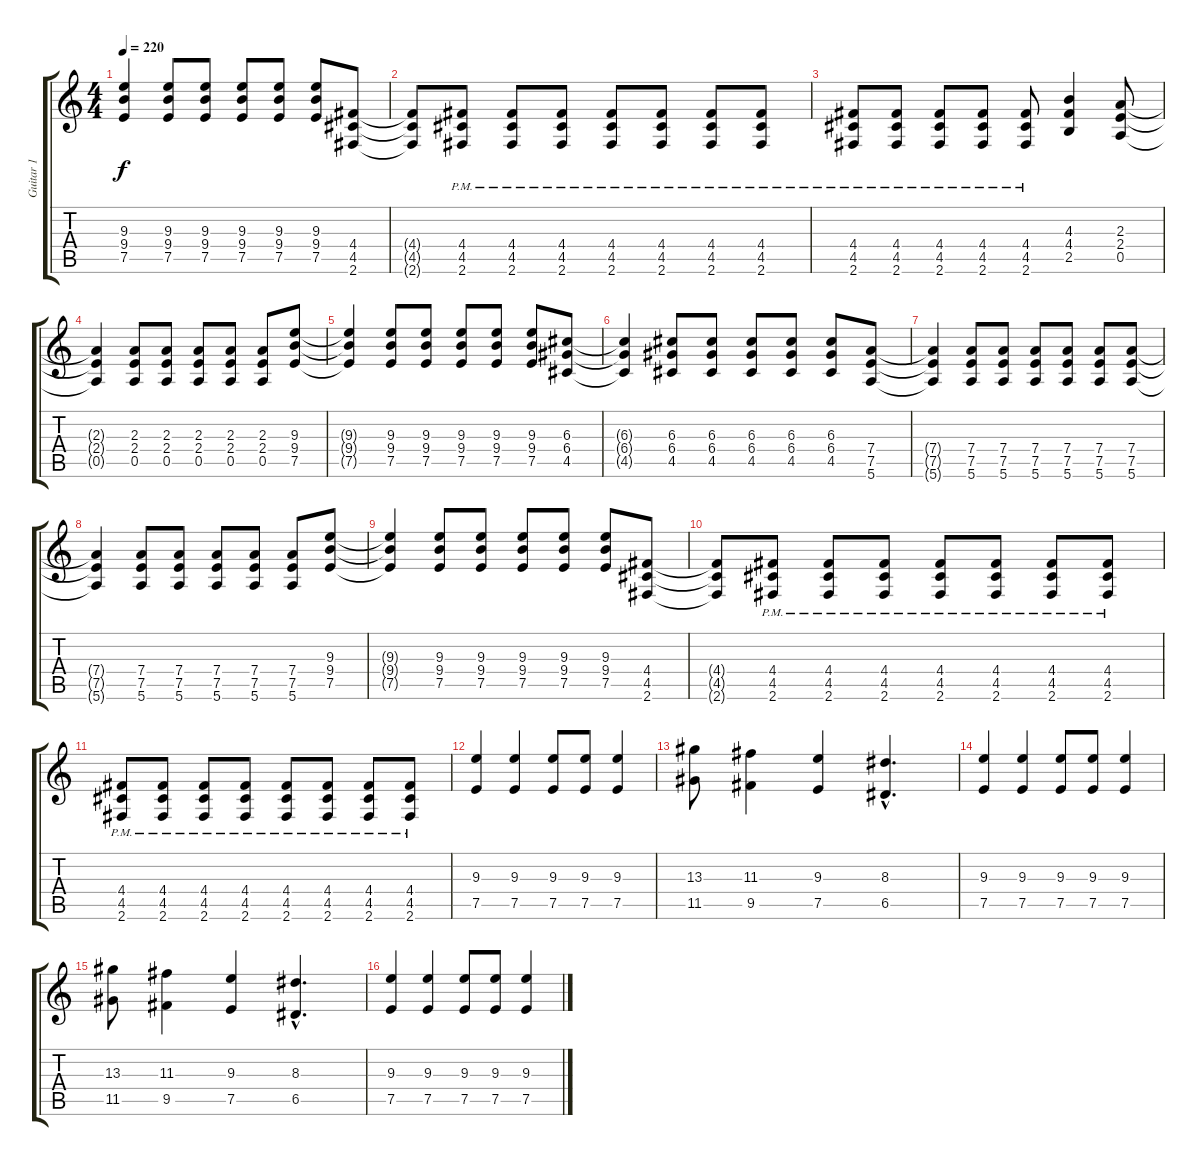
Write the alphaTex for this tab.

\track ("Guitar 1" "Guitar 1") {instrument distortionguitar}
\staff {score tabs}
\tuning (E4 B3 G3 D3 A2 E2) {hide}
\ts (4 4)
\tempo 220
\clef g2
\ks c
(9.3{t} 9.4{t} 7.5{t}).4{dy f} (9.3 9.4 7.5).8 (9.3 9.4 7.5).8 (9.3 9.4 7.5).8 (9.3 9.4 7.5).8 (9.3 9.4 7.5).8 (4.4 4.5 2.6).8 |
(4.4{t} 4.5{t} 2.6{t}).8 (4.4{pm} 4.5{pm} 2.6{pm}).8 (4.4{pm} 4.5{pm} 2.6{pm}).8 (4.4{pm} 4.5{pm} 2.6{pm}).8 (4.4{pm} 4.5{pm} 2.6{pm}).8 (4.4{pm} 4.5{pm} 2.6{pm}).8 (4.4{pm} 4.5{pm} 2.6{pm}).8 (4.4{pm} 4.5{pm} 2.6{pm}).8 |
(4.4{pm} 4.5{pm} 2.6{pm}).8 (4.4{pm} 4.5{pm} 2.6{pm}).8 (4.4{pm} 4.5{pm} 2.6{pm}).8 (4.4{pm} 4.5{pm} 2.6{pm}).8 (4.4{pm} 4.5{pm} 2.6{pm}).8 (4.3 4.4 2.5).4 (2.3 2.4 0.5).8 |
(2.3{t} 2.4{t} 0.5{t}).4 (2.3 2.4 0.5).8 (2.3 2.4 0.5).8 (2.3 2.4 0.5).8 (2.3 2.4 0.5).8 (2.3 2.4 0.5).8 (9.3 9.4 7.5).8 |
(9.3{t} 9.4{t} 7.5{t}).4 (9.3 9.4 7.5).8 (9.3 9.4 7.5).8 (9.3 9.4 7.5).8 (9.3 9.4 7.5).8 (9.3 9.4 7.5).8 (6.3 6.4 4.5).8 |
(6.3{t} 6.4{t} 4.5{t}).4 (6.3 6.4 4.5).8 (6.3 6.4 4.5).8 (6.3 6.4 4.5).8 (6.3 6.4 4.5).8 (6.3 6.4 4.5).8 (7.4 7.5 5.6).8 |
(7.4{t} 7.5{t} 5.6{t}).4 (7.4 7.5 5.6).8 (7.4 7.5 5.6).8 (7.4 7.5 5.6).8 (7.4 7.5 5.6).8 (7.4 7.5 5.6).8 (7.4 7.5 5.6).8 |
(7.4{t} 7.5{t} 5.6{t}).4 (7.4 7.5 5.6).8 (7.4 7.5 5.6).8 (7.4 7.5 5.6).8 (7.4 7.5 5.6).8 (7.4 7.5 5.6).8 (9.3 9.4 7.5).8 |
(9.3{t} 9.4{t} 7.5{t}).4 (9.3 9.4 7.5).8 (9.3 9.4 7.5).8 (9.3 9.4 7.5).8 (9.3 9.4 7.5).8 (9.3 9.4 7.5).8 (4.4 4.5 2.6).8 |
(4.4{t} 4.5{t} 2.6{t}).8 (4.4{pm} 4.5{pm} 2.6{pm}).8 (4.4{pm} 4.5{pm} 2.6{pm}).8 (4.4{pm} 4.5{pm} 2.6{pm}).8 (4.4{pm} 4.5{pm} 2.6{pm}).8 (4.4{pm} 4.5{pm} 2.6{pm}).8 (4.4{pm} 4.5{pm} 2.6{pm}).8 (4.4{pm} 4.5{pm} 2.6{pm}).8 |
(4.4{pm} 4.5{pm} 2.6{pm}).8 (4.4{pm} 4.5{pm} 2.6{pm}).8 (4.4{pm} 4.5{pm} 2.6{pm}).8 (4.4{pm} 4.5{pm} 2.6{pm}).8 (4.4{pm} 4.5{pm} 2.6{pm}).8 (4.4{pm} 4.5{pm} 2.6{pm}).8 (4.4{pm} 4.5{pm} 2.6{pm}).8 (4.4{pm} 4.5{pm} 2.6{pm}).8 |
(9.3 7.5).4 (9.3 7.5).4 (9.3 7.5).8 (9.3 7.5).8 (9.3 7.5).4 |
(13.3 11.5).8 (11.3 9.5).4 (9.3 7.5).4 (8.3{hac} 6.5{hac}).4{d} |
(9.3 7.5).4 (9.3 7.5).4 (9.3 7.5).8 (9.3 7.5).8 (9.3 7.5).4 |
(13.3 11.5).8 (11.3 9.5).4 (9.3 7.5).4 (8.3{hac} 6.5{hac}).4{d} |
(9.3 7.5).4 (9.3 7.5).4 (9.3 7.5).8 (9.3 7.5).8 (9.3 7.5).4
